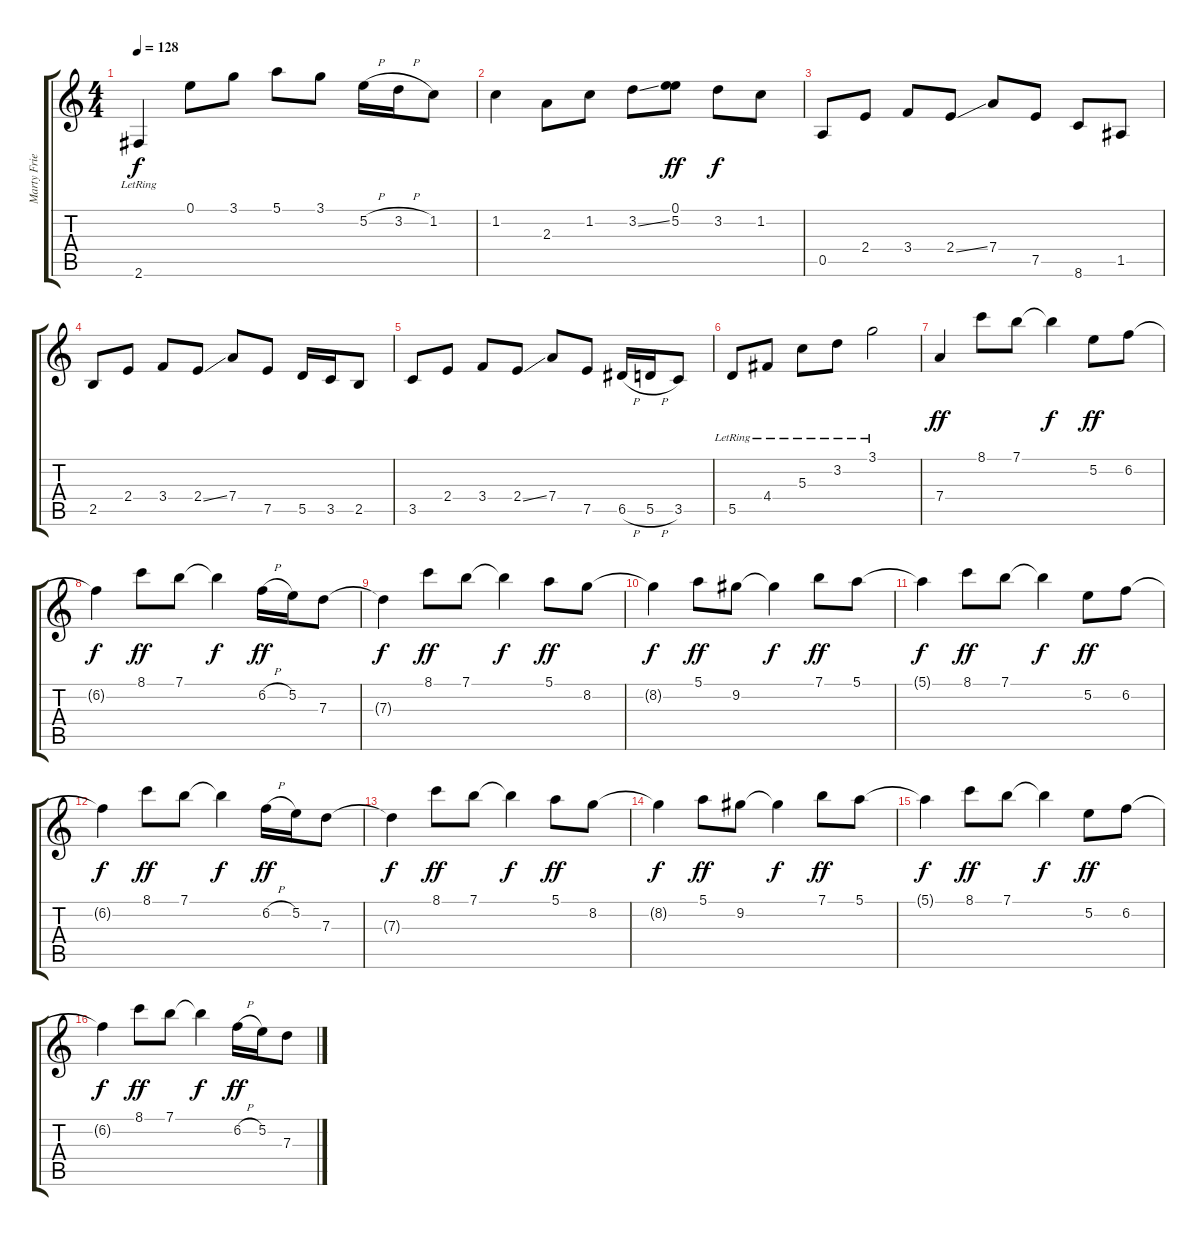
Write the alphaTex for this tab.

\track ("Marty Friedman" "Marty Frie") {instrument distortionguitar}
\staff {score tabs}
\tuning (E4 B3 G3 D3 A2 E2) {hide}
\ts (4 4)
\tempo 128
\clef g2
\ks c
2.6{lr}.4{dy f} 0.1.8 3.1.8 5.1.8 3.1.8 5.2{h}.16 3.2{h}.16 1.2.8 |
1.2.4 2.3.8 1.2.8 3.2{ss}.8 (0.1 5.2).8{dy ff} 3.2.8{dy f} 1.2.8 |
0.5.8 2.4.8 3.4.8 2.4{ss}.8 7.4.8 7.5.8 8.6.8 1.5.8 |
2.5.8 2.4.8 3.4.8 2.4{ss}.8 7.4.8 7.5.8 5.5.16 3.5.16 2.5.8 |
3.5.8 2.4.8 3.4.8 2.4{ss}.8 7.4.8 7.5.8 6.5{h}.16 5.5{h}.16 3.5.8 |
5.5{lr}.8 4.4{lr}.8 5.3{lr}.8 3.2{lr}.8 3.1{lr}.2 |
7.4.4{dy ff instrument distortionguitar} 8.1.8 7.1.8 7.1{t}.4{dy f} 5.2.8{dy ff} 6.2.8 |
6.2{t}.4{dy f} 8.1.8{dy ff} 7.1.8 7.1{t}.4{dy f} 6.2{h}.16{dy ff} 5.2.16 7.3.8 |
7.3{t}.4{dy f} 8.1.8{dy ff} 7.1.8 7.1{t}.4{dy f} 5.1.8{dy ff} 8.2.8 |
8.2{t}.4{dy f} 5.1.8{dy ff} 9.2.8 9.2{t}.4{dy f} 7.1.8{dy ff} 5.1.8 |
5.1{t}.4{dy f} 8.1.8{dy ff} 7.1.8 7.1{t}.4{dy f} 5.2.8{dy ff} 6.2.8 |
6.2{t}.4{dy f} 8.1.8{dy ff} 7.1.8 7.1{t}.4{dy f} 6.2{h}.16{dy ff} 5.2.16 7.3.8 |
7.3{t}.4{dy f} 8.1.8{dy ff} 7.1.8 7.1{t}.4{dy f} 5.1.8{dy ff} 8.2.8 |
8.2{t}.4{dy f} 5.1.8{dy ff} 9.2.8 9.2{t}.4{dy f} 7.1.8{dy ff} 5.1.8 |
5.1{t}.4{dy f} 8.1.8{dy ff} 7.1.8 7.1{t}.4{dy f} 5.2.8{dy ff} 6.2.8 |
6.2{t}.4{dy f} 8.1.8{dy ff} 7.1.8 7.1{t}.4{dy f} 6.2{h}.16{dy ff} 5.2.16 7.3.8
